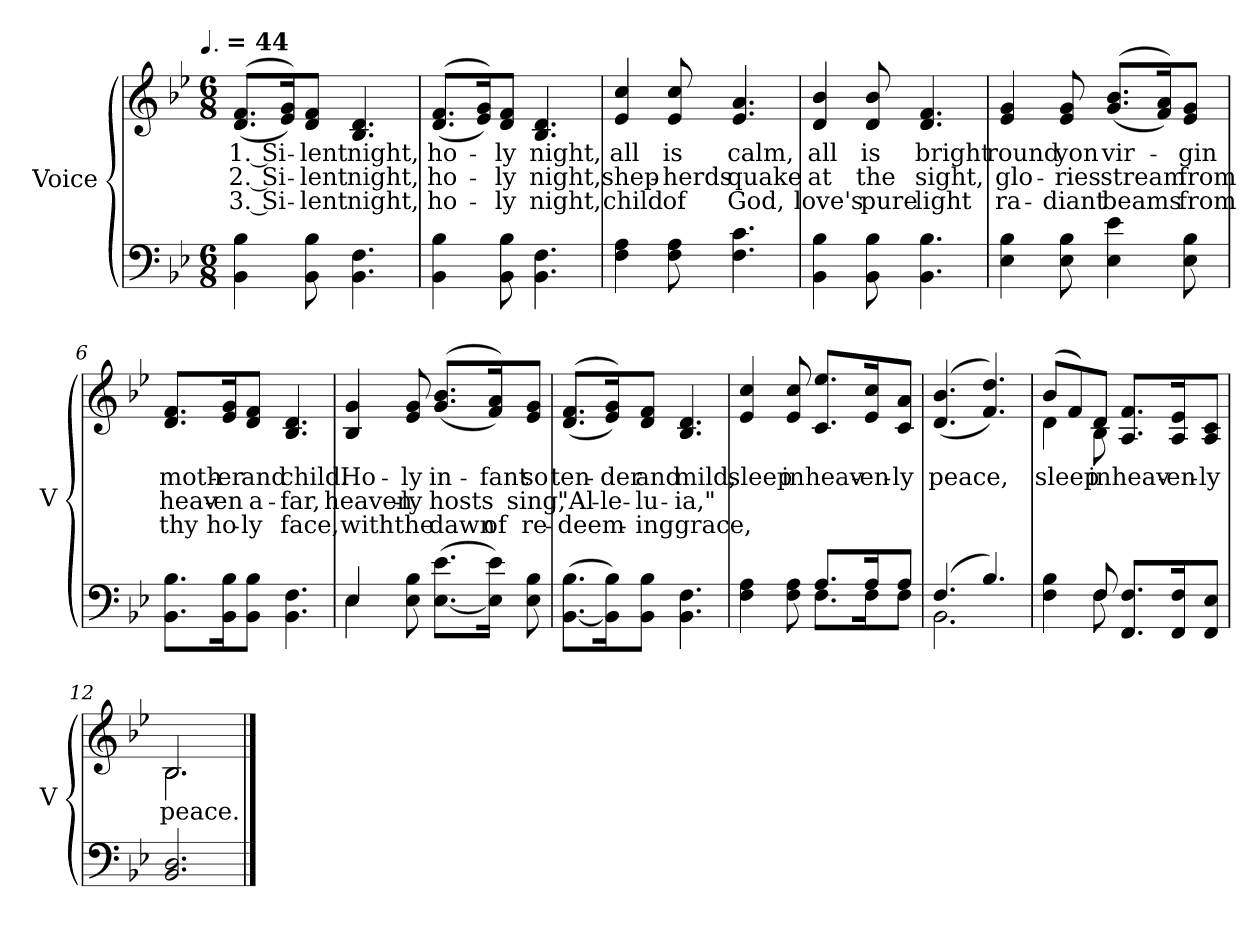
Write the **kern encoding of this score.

**kern	**kern	**text	**text	**text
*part2	*part1	*part1	*part1	*part1
*staff2	*staff1	*staff1	*staff1	*staff1
*I"Voice	*I"Voice	*	*	*
*I'V	*I'V	*	*	*
*clefF4	*clefG2	*	*	*
*k[b-e-]	*k[b-e-]	*	*	*
!!LO:TX:omd:t=[quarter-dot] = 44
*M6/8	*M6/8	*	*	*
*MM66	*MM66	*	*	*
=1	=1	=1	=1	=1
4BB-\ 4B-\	(<(>8.d 8.fL	1. Si-	2. Si-	3. Si-
.	16e- 16gk))	.	.	.
8BB-\ 8B-\	8d 8fJ	-lent	-lent	-lent
4.BB-\ 4.F\	4.B-/ 4.d/	night,	night,	night,
=2	=2	=2	=2	=2
4BB-\ 4B-\	(<(>8.d 8.fL	ho-	ho-	ho-
.	16e- 16gk))	.	.	.
8BB-\ 8B-\	8d 8fJ	-ly	-ly	-ly
4.BB-\ 4.F\	4.B-/ 4.d/	night,	night,	night,
=3	=3	=3	=3	=3
4F\ 4A\	4e-/ 4cc/	all	shep-	child
8F\ 8A\	8e-/ 8cc/	is	-herds	of
4.F\ 4.c\	4.e- 4.a	calm,	quake	God,
=4	=4	=4	=4	=4
4BB-\ 4B-\	4d/ 4b-/	all	at	love's
8BB-\ 8B-\	8d/ 8b-/	is	the	pure
4.BB-\ 4.B-\	4.d 4.f	bright	sight,	light
!!LO:LB:g=z
=5	=5	=5	=5	=5
4E-\ 4B-\	4e-/ 4g/	round	glo-	ra-
8E- 8B-	8e-/ 8g/	yon	-ries	-diant
4E- 4e-	(<(>8.g 8.b-L	vir-	stream	beams
.	16f 16ak))	.	.	.
8E-\ 8B-\	8e- 8gJ	-gin	from	from
=6	=6	=6	=6	=6
8.BB- 8.B-L	8.d 8.fL	moth-	heav-	thy
16BB- 16B-k	16e- 16gk	-er	-en	ho-
8BB- 8B-J	8d 8fJ	and	a-	-ly
4.BB-\ 4.F\	4.B-/ 4.d/	child.	-far,	face,
=7	=7	=7	=7	=7
*^	*	*	*	*
4E-	4E-	4B-/ 4g/	Ho-	heaven-	with
8E- 8B-	8ryy	8e-/ 8g/	-ly	-ly	the
([8.E- 8.e-L	4ryy	(<(>8.g 8.b-L	in-	hosts	dawn
16E-] 16e-Jk)	.	16f 16ak))	-fant	.	of
8E-\ 8B-\	8ryy	8e- 8gJ	so	sing,	re-
*v	*v	*	*	*	*
!!LO:LB:g=z
=8	=8	=8	=8	=8
([8.BB- 8.B-L	(<(>8.d 8.fL	ten-	"Al-	-deem-
16BB-] 16B-k)	16e- 16gk))	-der	-le-	.
8BB- 8B-J	8d 8fJ	and	-lu-	-ing
4.BB-\ 4.F\	4.B-/ 4.d/	mild,	-ia,"	grace,
=9	=9	=9	=9	=9
*^	*	*	*	*
4F\ 4A\	4ryy	4e-/ 4cc/	sleep	.	.
8F\ 8A\	8ryy	8e-/ 8cc/	in	.	.
8.AL	8.FL	8.c 8.ee-L	heav-	.	.
16Ak	16Fk	16e- 16cck	-en-	.	.
8AJ	8FJ	8c 8aJ	-ly	.	.
=10	=10	=10	=10	=10	=10
(4.F/	2.BB-\	(<(>4.d/ 4.b-/	peace,	.	.
4.B-/)	.	4.f/ 4.dd/))	.	.	.
=11	=11	=11	=11	=11	=11
*	*	*^	*	*	*
4F\ 4B-\	4ryy	(>8b-L	4d\	sleep	.	.
.	.	8f)	.	.	.	.
8F\	8F/	8dJ	8B-\	in	.	.
4.ryy	8.FF 8.FL	8.A 8.fL	4ryy	heav-	.	.
.	16FF 16Fk	16A 16e-k	.	-en-	.	.
.	8FF 8E-J	8A 8cJ	8ryy	-ly	.	.
*v	*v	*	*	*	*	*
=12	=12	=12	=12	=12	=12
2.BB-/ 2.D/	2.B-/	2.B-\	peace.	.	.
*	*v	*v	*	*	*
==	==	==	==	==
*-	*-	*-	*-	*-
